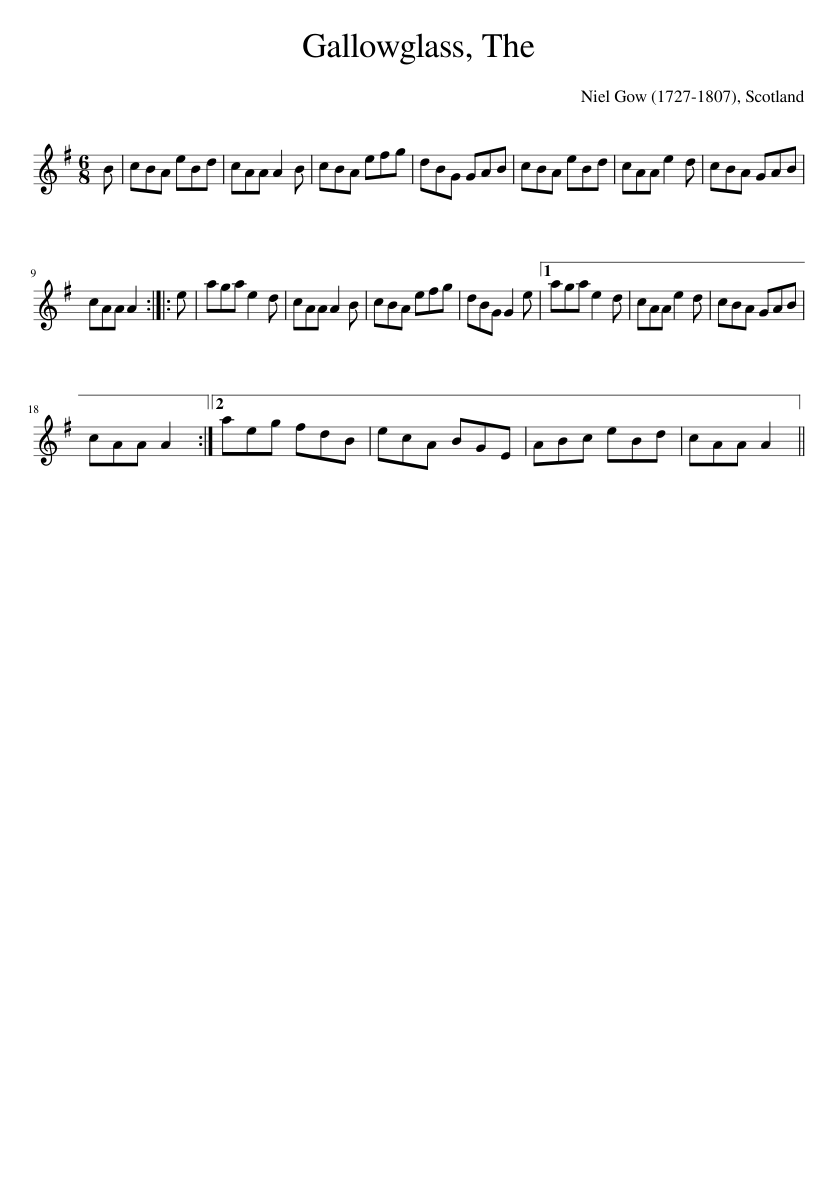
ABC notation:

X:1
L:1/8
M:6/8
I:linebreak $
K:G
V:1 treble
V:1
 B | cBA eBd | cAA A2 B | cBA efg | dBG GAB | %5
 cBA eBd | cAA e2 d | cBA GAB |$ cAA A2 :: e | %10
 aga e2 d | cAA A2 B | cBA efg | dBG G2 e |1 aga e2 d | %15
 cAA e2 d | cBA GAB |$ cAA A2 :|2 aeg fdB | ecA BGE | %20
 ABc eBd | cAA A2 || %22
